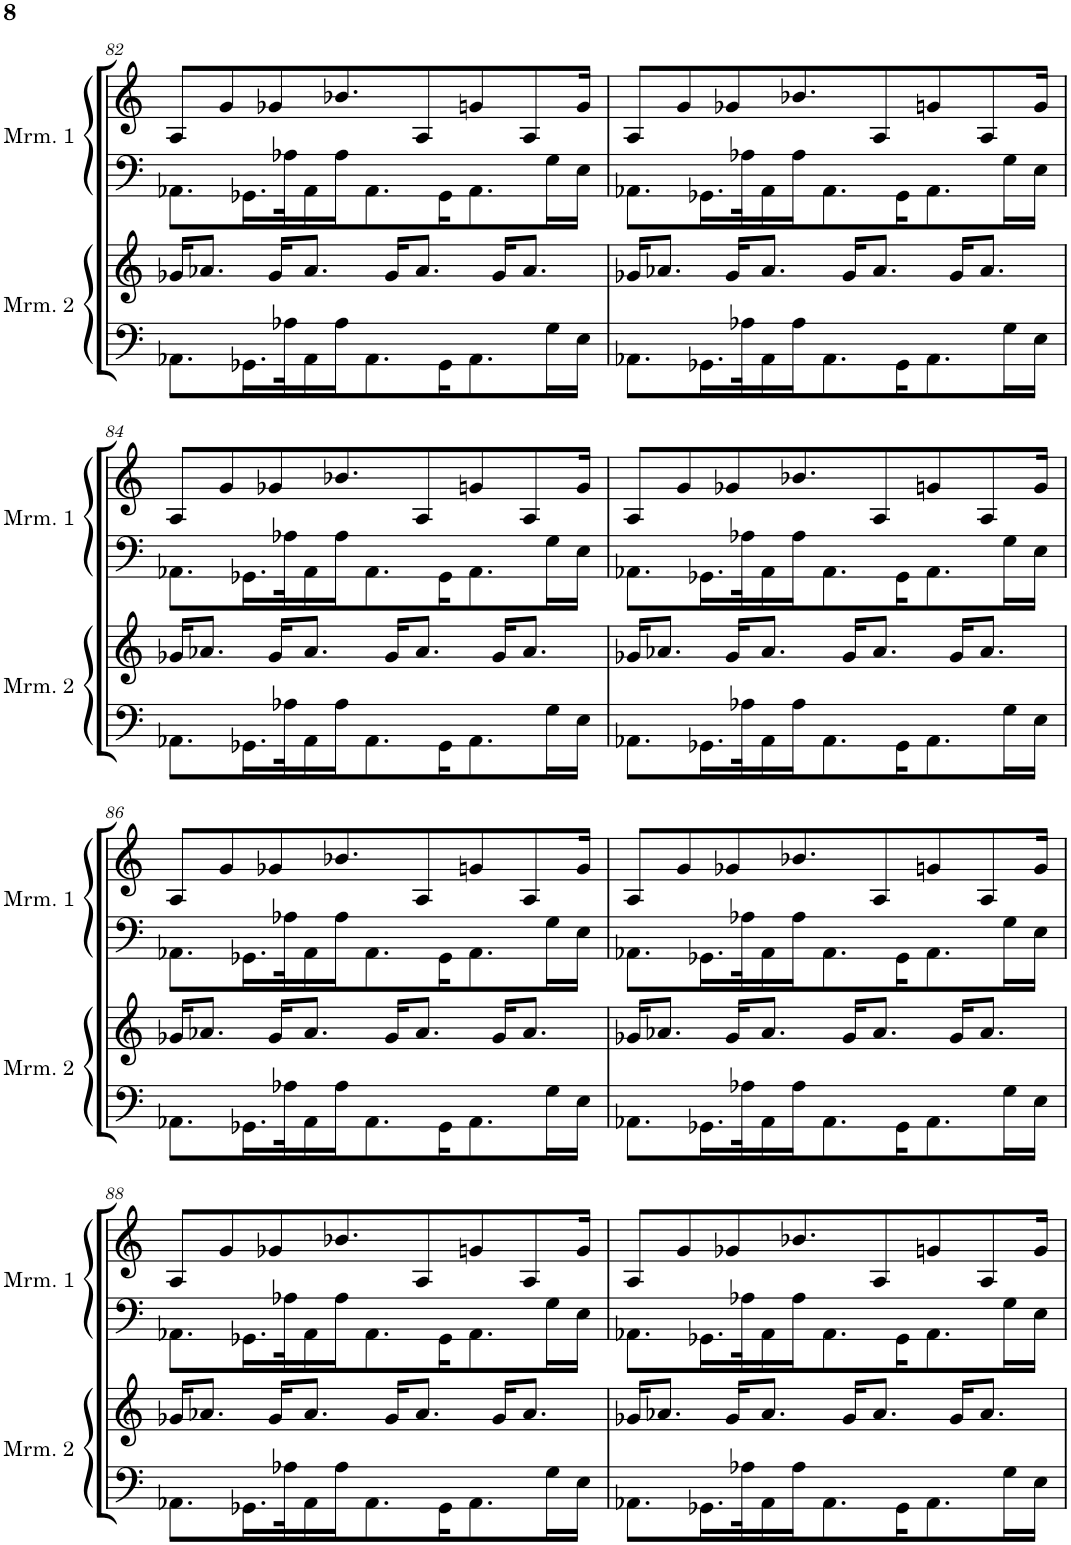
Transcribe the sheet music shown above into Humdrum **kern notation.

**kern	**kern	**kern	**kern
*part4	*part3	*part2	*part1
*staff4	*staff3	*staff2	*staff1
*I"Marimba 2	*I"Marimba 2	*I"Marimba 1	*I"Marimba 1
*I'Mrm. 2	*I'Mrm. 2	*I'Mrm. 1	*I'Mrm. 1
!!LO:PB:g=z
*clefF4	*clefG2	*clefF4	*clefG2
*k[]	*k[]	*k[]	*k[]
*M4/4	*M4/4	*M4/4	*M4/4
=82	=82	=82	=82
8.AA-X\L	16g-X/KL	8.AA-X\L	8A/L
.	8.a-X/J	.	.
.	.	.	8g/
16.GG-X\L	.	16.GG-X\L	.
.	16g-/KL	.	8g-X/
32A-X\K	.	32A-X\K	.
16AA-\	8.a-/J	16AA-\	.
16A-\J	.	16A-\J	8.b-X/
8.AA-\	.	8.AA-\	.
.	16g-/KL	.	.
.	8.a-/J	.	8A/
16GG-\K	.	16GG-\K	.
8.AA-\	.	8.AA-\	8gn/
.	16g-/KL	.	.
.	8.a-/J	.	8A/
16G\L	.	16G\L	.
16E\JJ	.	16E\JJ	16g/Jk
=83	=83	=83	=83
8.AA-X\L	16g-X/KL	8.AA-X\L	8A/L
.	8.a-X/J	.	.
.	.	.	8g/
16.GG-X\L	.	16.GG-X\L	.
.	16g-/KL	.	8g-X/
32A-X\K	.	32A-X\K	.
16AA-\	8.a-/J	16AA-\	.
16A-\J	.	16A-\J	8.b-X/
8.AA-\	.	8.AA-\	.
.	16g-/KL	.	.
.	8.a-/J	.	8A/
16GG-\K	.	16GG-\K	.
8.AA-\	.	8.AA-\	8gn/
.	16g-/KL	.	.
.	8.a-/J	.	8A/
16G\L	.	16G\L	.
16E\JJ	.	16E\JJ	16g/Jk
!!LO:LB:g=z
=84	=84	=84	=84
8.AA-X\L	16g-X/KL	8.AA-X\L	8A/L
.	8.a-X/J	.	.
.	.	.	8g/
16.GG-X\L	.	16.GG-X\L	.
.	16g-/KL	.	8g-X/
32A-X\K	.	32A-X\K	.
16AA-\	8.a-/J	16AA-\	.
16A-\J	.	16A-\J	8.b-X/
8.AA-\	.	8.AA-\	.
.	16g-/KL	.	.
.	8.a-/J	.	8A/
16GG-\K	.	16GG-\K	.
8.AA-\	.	8.AA-\	8gn/
.	16g-/KL	.	.
.	8.a-/J	.	8A/
16G\L	.	16G\L	.
16E\JJ	.	16E\JJ	16g/Jk
=85	=85	=85	=85
8.AA-X\L	16g-X/KL	8.AA-X\L	8A/L
.	8.a-X/J	.	.
.	.	.	8g/
16.GG-X\L	.	16.GG-X\L	.
.	16g-/KL	.	8g-X/
32A-X\K	.	32A-X\K	.
16AA-\	8.a-/J	16AA-\	.
16A-\J	.	16A-\J	8.b-X/
8.AA-\	.	8.AA-\	.
.	16g-/KL	.	.
.	8.a-/J	.	8A/
16GG-\K	.	16GG-\K	.
8.AA-\	.	8.AA-\	8gn/
.	16g-/KL	.	.
.	8.a-/J	.	8A/
16G\L	.	16G\L	.
16E\JJ	.	16E\JJ	16g/Jk
!!LO:LB:g=z
=86	=86	=86	=86
8.AA-X\L	16g-X/KL	8.AA-X\L	8A/L
.	8.a-X/J	.	.
.	.	.	8g/
16.GG-X\L	.	16.GG-X\L	.
.	16g-/KL	.	8g-X/
32A-X\K	.	32A-X\K	.
16AA-\	8.a-/J	16AA-\	.
16A-\J	.	16A-\J	8.b-X/
8.AA-\	.	8.AA-\	.
.	16g-/KL	.	.
.	8.a-/J	.	8A/
16GG-\K	.	16GG-\K	.
8.AA-\	.	8.AA-\	8gn/
.	16g-/KL	.	.
.	8.a-/J	.	8A/
16G\L	.	16G\L	.
16E\JJ	.	16E\JJ	16g/Jk
=87	=87	=87	=87
8.AA-X\L	16g-X/KL	8.AA-X\L	8A/L
.	8.a-X/J	.	.
.	.	.	8g/
16.GG-X\L	.	16.GG-X\L	.
.	16g-/KL	.	8g-X/
32A-X\K	.	32A-X\K	.
16AA-\	8.a-/J	16AA-\	.
16A-\J	.	16A-\J	8.b-X/
8.AA-\	.	8.AA-\	.
.	16g-/KL	.	.
.	8.a-/J	.	8A/
16GG-\K	.	16GG-\K	.
8.AA-\	.	8.AA-\	8gn/
.	16g-/KL	.	.
.	8.a-/J	.	8A/
16G\L	.	16G\L	.
16E\JJ	.	16E\JJ	16g/Jk
!!LO:LB:g=z
=88	=88	=88	=88
8.AA-X\L	16g-X/KL	8.AA-X\L	8A/L
.	8.a-X/J	.	.
.	.	.	8g/
16.GG-X\L	.	16.GG-X\L	.
.	16g-/KL	.	8g-X/
32A-X\K	.	32A-X\K	.
16AA-\	8.a-/J	16AA-\	.
16A-\J	.	16A-\J	8.b-X/
8.AA-\	.	8.AA-\	.
.	16g-/KL	.	.
.	8.a-/J	.	8A/
16GG-\K	.	16GG-\K	.
8.AA-\	.	8.AA-\	8gn/
.	16g-/KL	.	.
.	8.a-/J	.	8A/
16G\L	.	16G\L	.
16E\JJ	.	16E\JJ	16g/Jk
=89	=89	=89	=89
8.AA-X\L	16g-X/KL	8.AA-X\L	8A/L
.	8.a-X/J	.	.
.	.	.	8g/
16.GG-X\L	.	16.GG-X\L	.
.	16g-/KL	.	8g-X/
32A-X\K	.	32A-X\K	.
16AA-\	8.a-/J	16AA-\	.
16A-\J	.	16A-\J	8.b-X/
8.AA-\	.	8.AA-\	.
.	16g-/KL	.	.
.	8.a-/J	.	8A/
16GG-\K	.	16GG-\K	.
8.AA-\	.	8.AA-\	8gn/
.	16g-/KL	.	.
.	8.a-/J	.	8A/
16G\L	.	16G\L	.
16E\JJ	.	16E\JJ	16g/Jk
=	=	=	=
*-	*-	*-	*-
